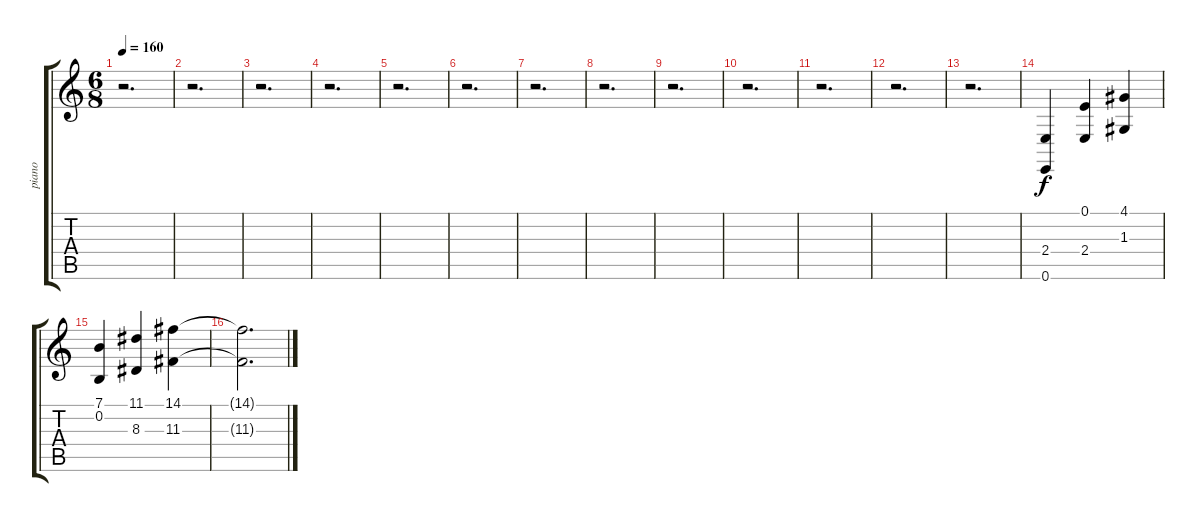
\track ("piano" "piano") {instrument acousticgrandpiano}
\staff {score tabs}
\tuning (E4 B3 G3 D3 A2 E2) {hide}
\ts (6 8)
\tempo 160
\clef g2
\ks c
r.2{d dy f} |
r.2{d} |
r.2{d} |
r.2{d} |
r.2{d} |
r.2{d} |
r.2{d} |
r.2{d} |
r.2{d} |
r.2{d} |
r.2{d} |
r.2{d} |
r.2{d} |
(2.4 0.6).4 (0.1 2.4).4 (4.1 1.3).4 |
(7.1 0.2).4 (11.1 8.3).4 (14.1 11.3).4 |
(14.1{t} 11.3{t}).2{d}
